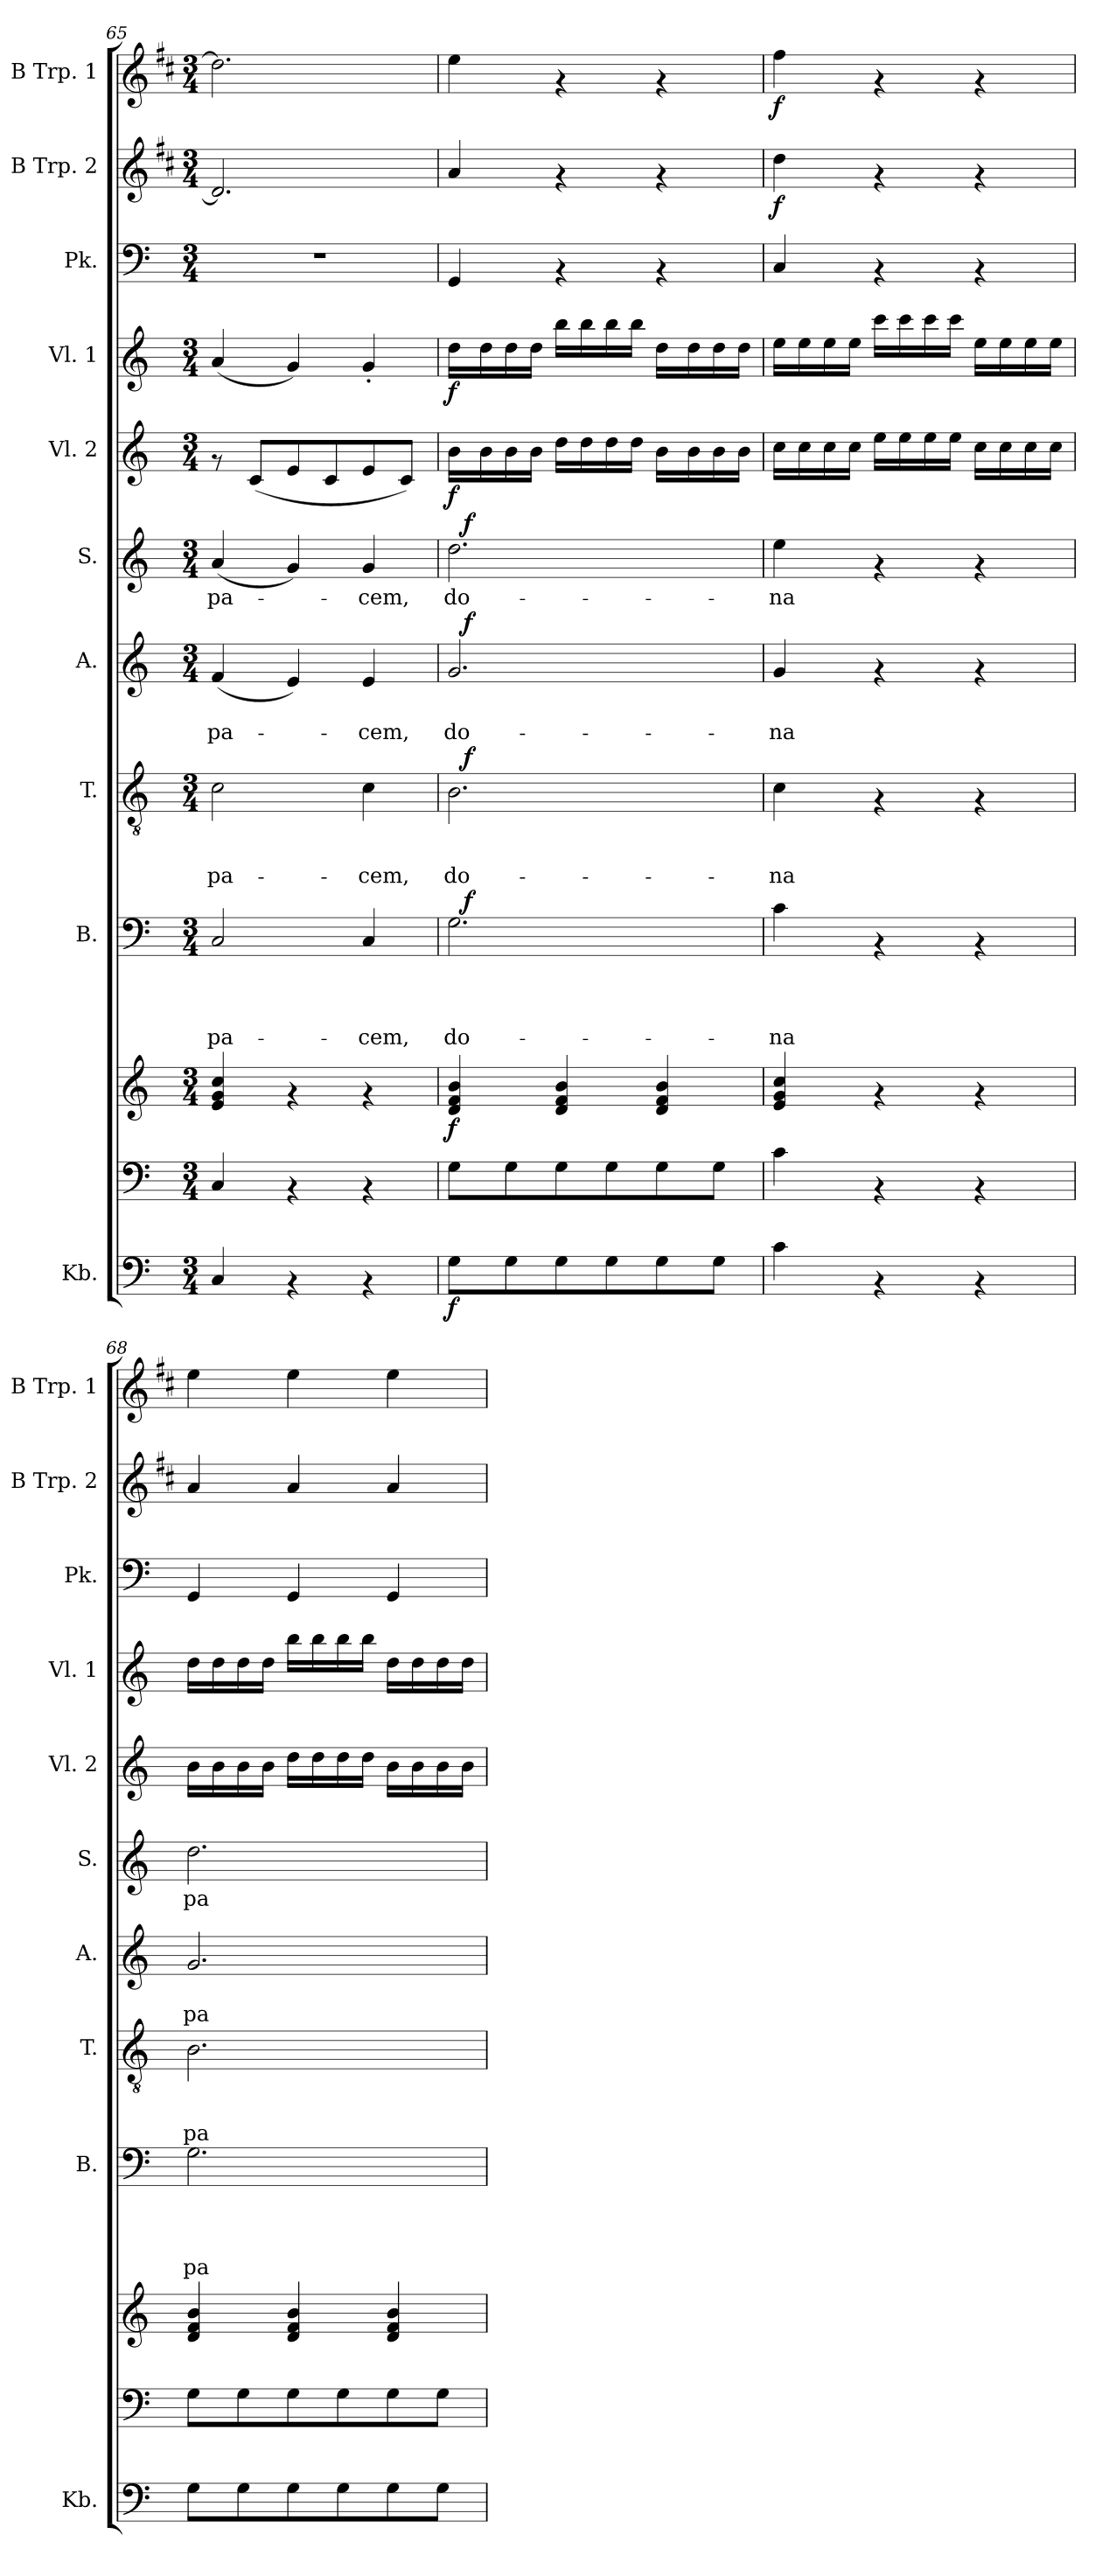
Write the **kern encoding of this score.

**kern	**dynam	**kern	**kern	**dynam	**kern	**text	**text	**text	**text	**dynam	**kern	**text	**text	**text	**dynam	**kern	**text	**text	**dynam	**kern	**text	**dynam	**kern	**dynam	**kern	**dynam	**kern	**kern	**dynam	**kern	**dynam
*part11	*part11	*part10	*part10	*part10	*part9	*part9	*part9	*part9	*part9	*part9	*part8	*part8	*part8	*part8	*part8	*part7	*part7	*part7	*part7	*part6	*part6	*part6	*part5	*part5	*part4	*part4	*part3	*part2	*part2	*part1	*part1
*staff12	*staff12	*staff11	*staff10	*staff10/11	*staff9	*staff9	*staff9	*staff9	*staff9	*staff9	*staff8	*staff8	*staff8	*staff8	*staff8	*staff7	*staff7	*staff7	*staff7	*staff6	*staff6	*staff6	*staff5	*staff5	*staff4	*staff4	*staff3	*staff2	*staff2	*staff1	*staff1
*I"Kb.	*	*	*	*	*I"B.	*	*	*	*	*	*I"T.	*	*	*	*	*I"A.	*	*	*	*I"S.	*	*	*I"Vl. 2	*	*I"Vl. 1	*	*I"Pk.	*I"B Trp. 2	*	*I"B Trp. 1	*
*I'Kb.	*	*	*	*	*I'B.	*	*	*	*	*	*I'T.	*	*	*	*	*I'A.	*	*	*	*I'S.	*	*	*I'Vl. 2	*	*I'Vl. 1	*	*I'Pk.	*I'B Trp. 2	*	*I'B Trp. 1	*
!!LO:PB:g=z
*clefF4	*	*clefF4	*clefG2	*	*clefF4	*	*	*	*	*	*clefGv2	*	*	*	*	*clefG2	*	*	*	*clefG2	*	*	*clefG2	*	*clefG2	*	*clefF4	*clefG2	*	*clefG2	*
*	*	*	*	*	*	*	*	*	*	*	*	*	*	*	*	*	*	*	*	*	*	*	*	*	*	*	*	*ITrd1c2	*	*ITrd1c2	*
*k[]	*	*k[]	*k[]	*	*k[]	*	*	*	*	*	*k[]	*	*	*	*	*k[]	*	*	*	*k[]	*	*	*k[]	*	*k[]	*	*k[]	*k[]	*	*k[]	*
*C:	*	*C:	*C:	*	*C:	*	*	*	*	*	*C:	*	*	*	*	*C:	*	*	*	*C:	*	*	*C:	*	*C:	*	*C:	*C:	*	*C:	*
*M3/4	*	*M3/4	*M3/4	*	*M3/4	*	*	*	*	*	*M3/4	*	*	*	*	*M3/4	*	*	*	*M3/4	*	*	*M3/4	*	*M3/4	*	*M3/4	*M3/4	*	*M3/4	*
=65	=65	=65	=65	=65	=65	=65	=65	=65	=65	=65	=65	=65	=65	=65	=65	=65	=65	=65	=65	=65	=65	=65	=65	=65	=65	=65	=65	=65	=65	=65	=65
!	!	!	!	!	!	!	!	!	!LO:LY:b	!	!	!	!	!LO:LY:b	!	!	!	!LO:LY:b	!	!	!LO:LY:b	!	!	!	!	!	!	!	!	!	!
4C/	.	4C/	4e/ 4g/ 4cc/	.	2C/	.	.	.	pa-	.	2c\	.	.	pa-	.	(<4f/	.	pa-	.	(<4a/	pa-	.	8rf	.	(<4a/	.	2.r	2.c/]	.	2.cc\]	.
.	.	.	.	.	.	.	.	.	.	.	.	.	.	.	.	.	.	.	.	.	.	.	(<8c/L	.	.	.	.	.	.	.	.
4rAA	.	4rAA	4rf	.	.	.	.	.	.	.	.	.	.	.	.	4e/)	.	.	.	4g/)	.	.	8e/	.	4g/)	.	.	.	.	.	.
.	.	.	.	.	.	.	.	.	.	.	.	.	.	.	.	.	.	.	.	.	.	.	8c/	.	.	.	.	.	.	.	.
!	!	!	!	!	!	!	!	!	!LO:LY:b	!	!	!	!	!LO:LY:b	!	!	!	!LO:LY:b	!	!	!LO:LY:b	!	!	!	!	!	!	!	!	!	!
4rAA	.	4rAA	4rf	.	4C/	.	.	.	-cem,	.	4c\	.	.	-cem,	.	4e/	.	-cem,	.	4g/	-cem,	.	8e/	.	4g'</	.	.	.	.	.	.
.	.	.	.	.	.	.	.	.	.	.	.	.	.	.	.	.	.	.	.	.	.	.	8c/J)	.	.	.	.	.	.	.	.
=66	=66	=66	=66	=66	=66	=66	=66	=66	=66	=66	=66	=66	=66	=66	=66	=66	=66	=66	=66	=66	=66	=66	=66	=66	=66	=66	=66	=66	=66	=66	=66
!	!LO:DY:b	!	!	!LO:DY:b	!	!	!	!	!LO:LY:b	!	!	!	!	!LO:LY:b	!	!	!	!LO:LY:b	!	!	!LO:LY:b	!	!	!LO:DY:b	!	!LO:DY:b	!	!	!	!	!
*	*	*	*	*	*^	*	*	*	*	*	*^	*	*	*	*	*^	*	*	*	*^	*	*	*	*	*	*	*	*	*	*	*
8G\L	f	8G\L	4d/ 4f/ 4b/	f	2.G\	32ryy	.	.	.	do-	.	2.B\	32ryy	.	.	do-	.	2.g/	32ryy	.	do-	.	2.dd\	32ryy	do-	.	16b\LL	f	16dd\LL	f	4GG/	4g/	.	4dd\	.
!	!	!	!	!	!	!	!	!	!	!	!LO:DY:a	!	!	!	!	!	!LO:DY:a	!	!	!	!	!LO:DY:a	!	!	!	!LO:DY:a	!	!	!	!	!	!	!	!	!
.	.	.	.	.	.	2ryy	.	.	.	.	f	.	2ryy	.	.	.	f	.	2ryy	.	.	f	.	2ryy	.	f	.	.	.	.	.	.	.	.	.
.	.	.	.	.	.	.	.	.	.	.	.	.	.	.	.	.	.	.	.	.	.	.	.	.	.	.	16b\	.	16dd\	.	.	.	.	.	.
8G\	.	8G\	.	.	.	.	.	.	.	.	.	.	.	.	.	.	.	.	.	.	.	.	.	.	.	.	16b\	.	16dd\	.	.	.	.	.	.
.	.	.	.	.	.	.	.	.	.	.	.	.	.	.	.	.	.	.	.	.	.	.	.	.	.	.	16b\JJ	.	16dd\JJ	.	.	.	.	.	.
8G\	.	8G\	4d/ 4f/ 4b/	.	.	.	.	.	.	.	.	.	.	.	.	.	.	.	.	.	.	.	.	.	.	.	16dd\LL	.	16bb\LL	.	4rAA	4rf	.	4rf	.
.	.	.	.	.	.	.	.	.	.	.	.	.	.	.	.	.	.	.	.	.	.	.	.	.	.	.	16dd\	.	16bb\	.	.	.	.	.	.
8G\	.	8G\	.	.	.	.	.	.	.	.	.	.	.	.	.	.	.	.	.	.	.	.	.	.	.	.	16dd\	.	16bb\	.	.	.	.	.	.
.	.	.	.	.	.	.	.	.	.	.	.	.	.	.	.	.	.	.	.	.	.	.	.	.	.	.	16dd\JJ	.	16bb\JJ	.	.	.	.	.	.
8G\	.	8G\	4d/ 4f/ 4b/	.	.	.	.	.	.	.	.	.	.	.	.	.	.	.	.	.	.	.	.	.	.	.	16b\LL	.	16dd\LL	.	4rAA	4rf	.	4rf	.
.	.	.	.	.	.	8..ryy	.	.	.	.	.	.	8..ryy	.	.	.	.	.	8..ryy	.	.	.	.	8..ryy	.	.	.	.	.	.	.	.	.	.	.
.	.	.	.	.	.	.	.	.	.	.	.	.	.	.	.	.	.	.	.	.	.	.	.	.	.	.	16b\	.	16dd\	.	.	.	.	.	.
8G\J	.	8G\J	.	.	.	.	.	.	.	.	.	.	.	.	.	.	.	.	.	.	.	.	.	.	.	.	16b\	.	16dd\	.	.	.	.	.	.
.	.	.	.	.	.	.	.	.	.	.	.	.	.	.	.	.	.	.	.	.	.	.	.	.	.	.	16b\JJ	.	16dd\JJ	.	.	.	.	.	.
=67	=67	=67	=67	=67	=67	=67	=67	=67	=67	=67	=67	=67	=67	=67	=67	=67	=67	=67	=67	=67	=67	=67	=67	=67	=67	=67	=67	=67	=67	=67	=67	=67	=67	=67	=67
!	!	!	!	!	!	!	!	!	!	!LO:LY:b	!	!	!	!	!	!LO:LY:b	!	!	!	!	!LO:LY:b	!	!	!	!LO:LY:b	!	!	!	!	!	!	!	!LO:DY:b	!	!LO:DY:b
*	*	*	*	*	*v	*v	*	*	*	*	*	*	*	*	*	*	*	*v	*v	*	*	*	*v	*v	*	*	*	*	*	*	*	*	*	*	*
*	*	*	*	*	*	*	*	*	*	*	*v	*v	*	*	*	*	*	*	*	*	*	*	*	*	*	*	*	*	*	*	*	*
4c\	.	4c\	4e/ 4g/ 4cc/	.	4c\	.	.	.	-na	.	4c\	.	.	-na	.	4g/	.	-na	.	4ee\	-na	.	16cc\LL	.	16ee\LL	.	4C/	4cc\	f	4ee\	f
.	.	.	.	.	.	.	.	.	.	.	.	.	.	.	.	.	.	.	.	.	.	.	16cc\	.	16ee\	.	.	.	.	.	.
.	.	.	.	.	.	.	.	.	.	.	.	.	.	.	.	.	.	.	.	.	.	.	16cc\	.	16ee\	.	.	.	.	.	.
.	.	.	.	.	.	.	.	.	.	.	.	.	.	.	.	.	.	.	.	.	.	.	16cc\JJ	.	16ee\JJ	.	.	.	.	.	.
4rAA	.	4rAA	4rf	.	4rAA	.	.	.	.	.	4rF	.	.	.	.	4rf	.	.	.	4rf	.	.	16ee\LL	.	16ccc\LL	.	4rAA	4rf	.	4rf	.
.	.	.	.	.	.	.	.	.	.	.	.	.	.	.	.	.	.	.	.	.	.	.	16ee\	.	16ccc\	.	.	.	.	.	.
.	.	.	.	.	.	.	.	.	.	.	.	.	.	.	.	.	.	.	.	.	.	.	16ee\	.	16ccc\	.	.	.	.	.	.
.	.	.	.	.	.	.	.	.	.	.	.	.	.	.	.	.	.	.	.	.	.	.	16ee\JJ	.	16ccc\JJ	.	.	.	.	.	.
4rAA	.	4rAA	4rf	.	4rAA	.	.	.	.	.	4rF	.	.	.	.	4rf	.	.	.	4rf	.	.	16cc\LL	.	16ee\LL	.	4rAA	4rf	.	4rf	.
.	.	.	.	.	.	.	.	.	.	.	.	.	.	.	.	.	.	.	.	.	.	.	16cc\	.	16ee\	.	.	.	.	.	.
.	.	.	.	.	.	.	.	.	.	.	.	.	.	.	.	.	.	.	.	.	.	.	16cc\	.	16ee\	.	.	.	.	.	.
.	.	.	.	.	.	.	.	.	.	.	.	.	.	.	.	.	.	.	.	.	.	.	16cc\JJ	.	16ee\JJ	.	.	.	.	.	.
=68	=68	=68	=68	=68	=68	=68	=68	=68	=68	=68	=68	=68	=68	=68	=68	=68	=68	=68	=68	=68	=68	=68	=68	=68	=68	=68	=68	=68	=68	=68	=68
!	!	!	!	!	!	!	!	!	!LO:LY:b	!	!	!	!	!LO:LY:b	!	!	!	!LO:LY:b	!	!	!LO:LY:b	!	!	!	!	!	!	!	!	!	!
8G\L	.	8G\L	4d/ 4f/ 4b/	.	2.G\	.	.	.	pa-	.	2.B\	.	.	pa-	.	2.g/	.	pa-	.	2.dd\	pa-	.	16b\LL	.	16dd\LL	.	4GG/	4g/	.	4dd\	.
.	.	.	.	.	.	.	.	.	.	.	.	.	.	.	.	.	.	.	.	.	.	.	16b\	.	16dd\	.	.	.	.	.	.
8G\	.	8G\	.	.	.	.	.	.	.	.	.	.	.	.	.	.	.	.	.	.	.	.	16b\	.	16dd\	.	.	.	.	.	.
.	.	.	.	.	.	.	.	.	.	.	.	.	.	.	.	.	.	.	.	.	.	.	16b\JJ	.	16dd\JJ	.	.	.	.	.	.
8G\	.	8G\	4d/ 4f/ 4b/	.	.	.	.	.	.	.	.	.	.	.	.	.	.	.	.	.	.	.	16dd\LL	.	16bb\LL	.	4GG/	4g/	.	4dd\	.
.	.	.	.	.	.	.	.	.	.	.	.	.	.	.	.	.	.	.	.	.	.	.	16dd\	.	16bb\	.	.	.	.	.	.
8G\	.	8G\	.	.	.	.	.	.	.	.	.	.	.	.	.	.	.	.	.	.	.	.	16dd\	.	16bb\	.	.	.	.	.	.
.	.	.	.	.	.	.	.	.	.	.	.	.	.	.	.	.	.	.	.	.	.	.	16dd\JJ	.	16bb\JJ	.	.	.	.	.	.
8G\	.	8G\	4d/ 4f/ 4b/	.	.	.	.	.	.	.	.	.	.	.	.	.	.	.	.	.	.	.	16b\LL	.	16dd\LL	.	4GG/	4g/	.	4dd\	.
.	.	.	.	.	.	.	.	.	.	.	.	.	.	.	.	.	.	.	.	.	.	.	16b\	.	16dd\	.	.	.	.	.	.
8G\J	.	8G\J	.	.	.	.	.	.	.	.	.	.	.	.	.	.	.	.	.	.	.	.	16b\	.	16dd\	.	.	.	.	.	.
.	.	.	.	.	.	.	.	.	.	.	.	.	.	.	.	.	.	.	.	.	.	.	16b\JJ	.	16dd\JJ	.	.	.	.	.	.
=	=	=	=	=	=	=	=	=	=	=	=	=	=	=	=	=	=	=	=	=	=	=	=	=	=	=	=	=	=	=	=
*-	*-	*-	*-	*-	*-	*-	*-	*-	*-	*-	*-	*-	*-	*-	*-	*-	*-	*-	*-	*-	*-	*-	*-	*-	*-	*-	*-	*-	*-	*-	*-
